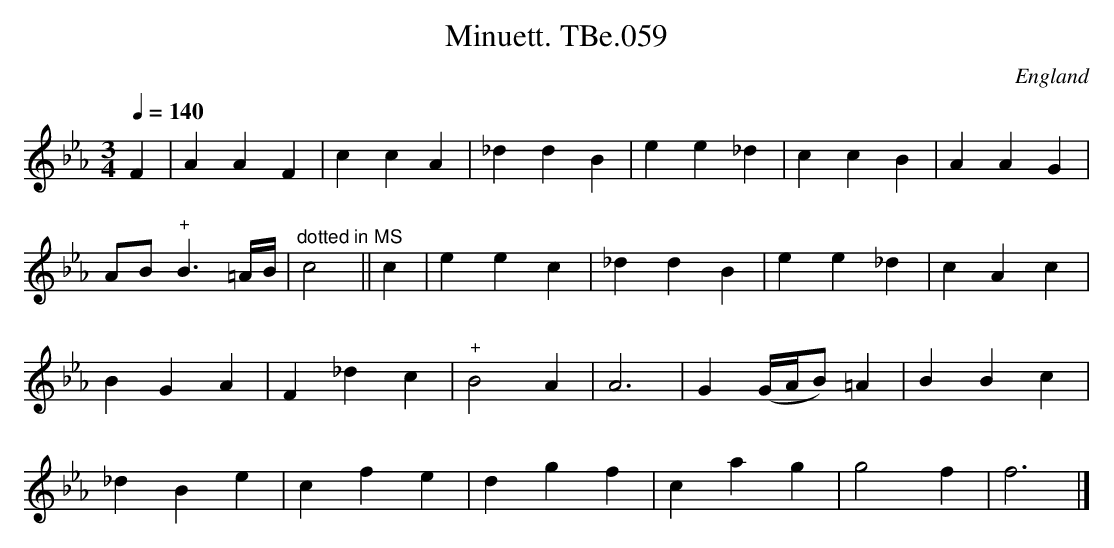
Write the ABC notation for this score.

X:1
T:Minuett. TBe.059
M:3/4
L:1/4
Q:1/4=140
O:England
K:Eb major
F | AAF | ccA | _ddB | ee_d | ccB | AAG |!
A/B/ "^+"B3/2=A//B// | "^dotted in MS"c2 ||\
c | eec | _ddB | ee_d | cAc |!
BGA | F_dc | "^+"B2 A | A3 | \
G (G/4A/4B/)=A | BBc |!
_dBe | cfe | dgf | cag | g2f | f3 |]
